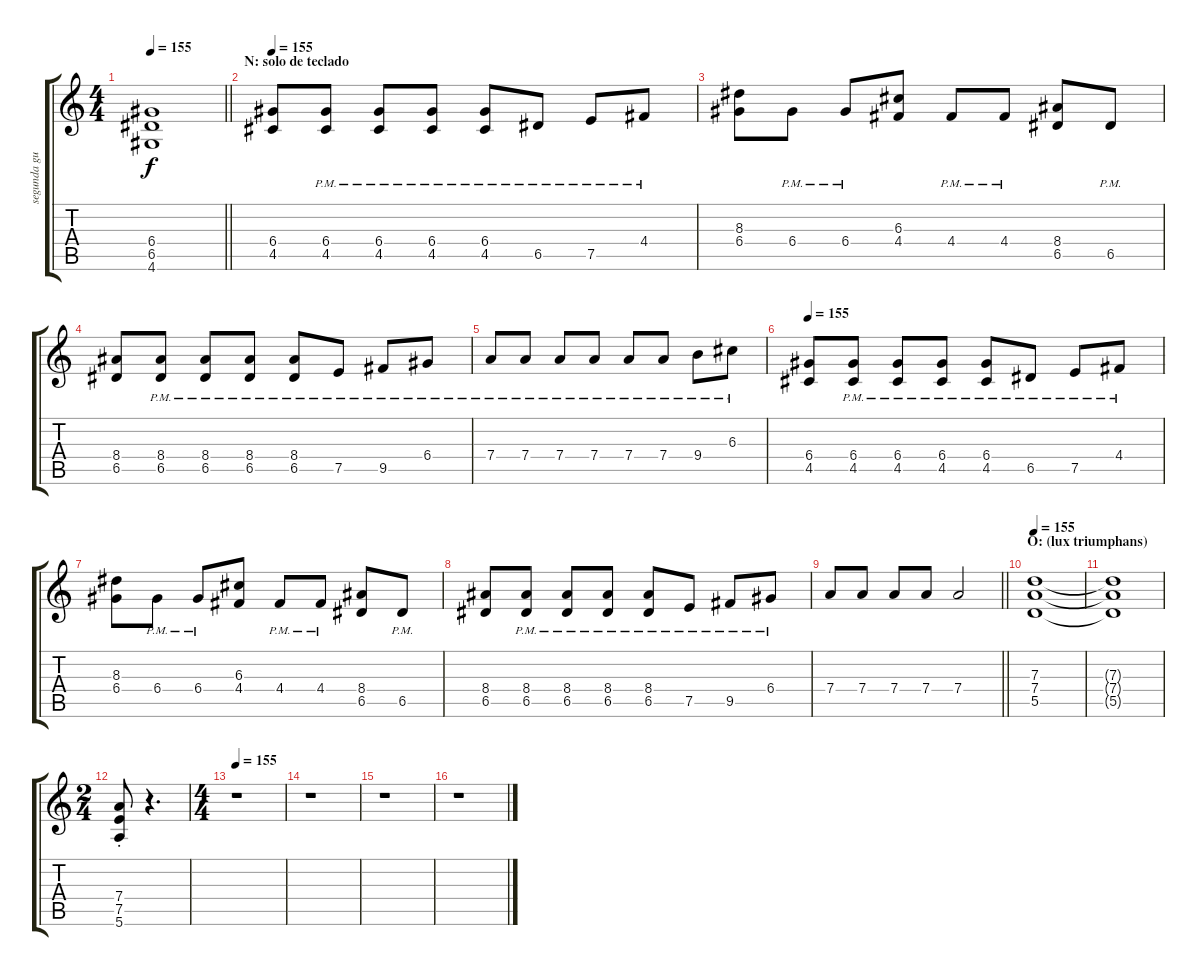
\track ("segunda guitarra" "segunda gu") {instrument distortionguitar}
\staff {score tabs}
\tuning (E4 B3 G3 D3 A2 E2) {hide}
\ts (4 4)
\tempo 155
\clef g2
\barLineRight lightlight
\ks c
(6.4 6.5 4.6).1{dy f} |
\section ("" "N: solo de teclado")
\tempo 155
(6.4 4.5).8{volume 11 balance 12} (6.4{pm} 4.5{pm}).8 (6.4{pm} 4.5{pm}).8 (6.4{pm} 4.5{pm}).8 (6.4{pm} 4.5{pm}).8 6.5{pm}.8 7.5{pm}.8 4.4{pm}.8 |
(8.3 6.4).8 6.4{pm}.8 6.4{pm}.8 (6.3 4.4).8 4.4{pm}.8 4.4{pm}.8 (8.4 6.5).8 6.5{pm}.8 |
(8.4 6.5).8 (8.4{pm} 6.5{pm}).8 (8.4{pm} 6.5{pm}).8 (8.4{pm} 6.5{pm}).8 (8.4{pm} 6.5{pm}).8 7.5{pm}.8 9.5{pm}.8 6.4{pm}.8 |
7.4{pm}.8 7.4{pm}.8 7.4{pm}.8 7.4{pm}.8 7.4{pm}.8 7.4{pm}.8 9.4{pm}.8 6.3{pm}.8 |
\tempo 155
(6.4 4.5).8 (6.4{pm} 4.5{pm}).8 (6.4{pm} 4.5{pm}).8 (6.4{pm} 4.5{pm}).8 (6.4{pm} 4.5{pm}).8 6.5{pm}.8 7.5{pm}.8 4.4{pm}.8 |
(8.3 6.4).8 6.4{pm}.8 6.4{pm}.8 (6.3 4.4).8 4.4{pm}.8 4.4{pm}.8 (8.4 6.5).8 6.5{pm}.8 |
(8.4 6.5).8 (8.4{pm} 6.5{pm}).8 (8.4{pm} 6.5{pm}).8 (8.4{pm} 6.5{pm}).8 (8.4{pm} 6.5{pm}).8 7.5{pm}.8 9.5{pm}.8 6.4{pm}.8 |
\barLineRight lightlight
7.4.8 7.4.8 7.4.8 7.4.8 7.4.2 |
\section ("" "O: (lux triumphans)")
\tempo 155
(7.3 7.4 5.5).1{volume 11 balance 12} |
(7.3{t} 7.4{t} 5.5{t}).1 |
\ts (2 4)
(7.4 7.5{st} 5.6{st}).8 r.4{d} |
\ts (4 4)
\tempo 155
r.1 |
r.1 |
r.1 |
r.1
